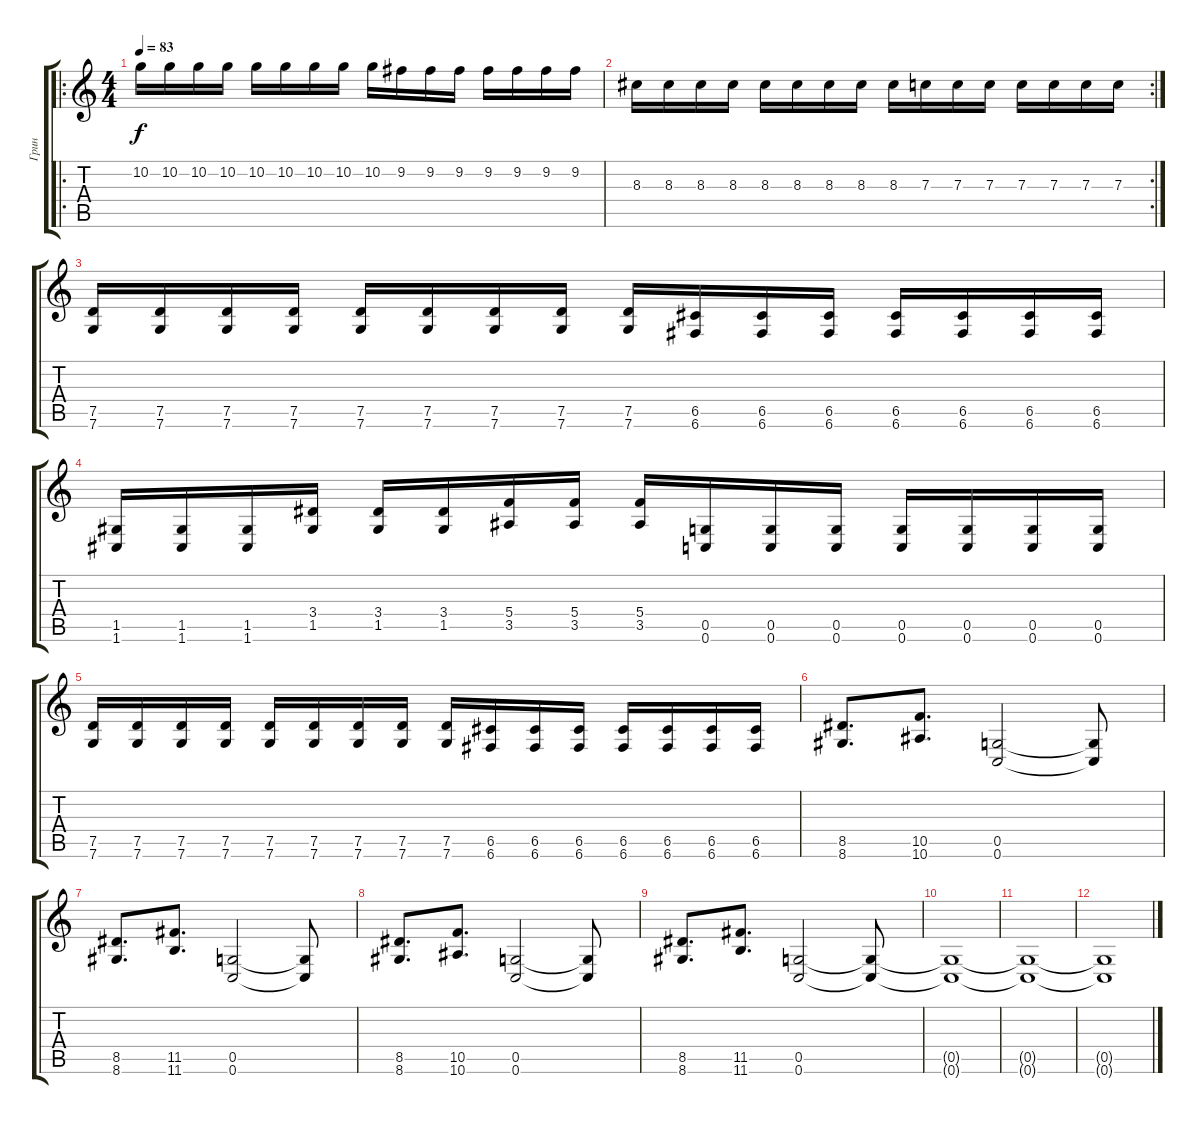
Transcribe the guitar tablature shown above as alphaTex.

\track ("Грин" "Грин") {instrument distortionguitar}
\staff {score tabs}
\tuning (D4 A3 F3 C3 G2 C2) {hide}
\ro
\ts (4 4)
\tempo 83
\clef g2
\ks c
10.2.16{dy f} 10.2.16 10.2.16 10.2.16 10.2.16 10.2.16 10.2.16 10.2.16 10.2.16 9.2.16 9.2.16 9.2.16 9.2.16 9.2.16 9.2.16 9.2.16 |
\rc 2
8.3.16 8.3.16 8.3.16 8.3.16 8.3.16 8.3.16 8.3.16 8.3.16 8.3.16 7.3.16 7.3.16 7.3.16 7.3.16 7.3.16 7.3.16 7.3.16 |
(7.5 7.6).16 (7.5 7.6).16 (7.5 7.6).16 (7.5 7.6).16 (7.5 7.6).16 (7.5 7.6).16 (7.5 7.6).16 (7.5 7.6).16 (7.5 7.6).16 (6.5 6.6).16 (6.5 6.6).16 (6.5 6.6).16 (6.5 6.6).16 (6.5 6.6).16 (6.5 6.6).16 (6.5 6.6).16 |
(1.5 1.6).16 (1.5 1.6).16 (1.5 1.6).16 (3.4 1.5).16 (3.4 1.5).16 (3.4 1.5).16 (5.4 3.5).16 (5.4 3.5).16 (5.4 3.5).16 (0.5 0.6).16 (0.5 0.6).16 (0.5 0.6).16 (0.5 0.6).16 (0.5 0.6).16 (0.5 0.6).16 (0.5 0.6).16 |
(7.5 7.6).16 (7.5 7.6).16 (7.5 7.6).16 (7.5 7.6).16 (7.5 7.6).16 (7.5 7.6).16 (7.5 7.6).16 (7.5 7.6).16 (7.5 7.6).16 (6.5 6.6).16 (6.5 6.6).16 (6.5 6.6).16 (6.5 6.6).16 (6.5 6.6).16 (6.5 6.6).16 (6.5 6.6).16 |
(8.5 8.6).8{d} (10.5 10.6).8{d} (0.5 0.6).2 (0.5{t} 0.6{t}).8 |
(8.5 8.6).8{d} (11.5 11.6).8{d} (0.5 0.6).2 (0.5{t} 0.6{t}).8 |
(8.5 8.6).8{d} (10.5 10.6).8{d} (0.5 0.6).2 (0.5{t} 0.6{t}).8 |
(8.5 8.6).8{d} (11.5 11.6).8{d} (0.5 0.6).2 (0.5{t} 0.6{t}).8 |
(0.5{t} 0.6{t}).1 |
(0.5{t} 0.6{t}).1 |
(0.5{t} 0.6{t}).1
